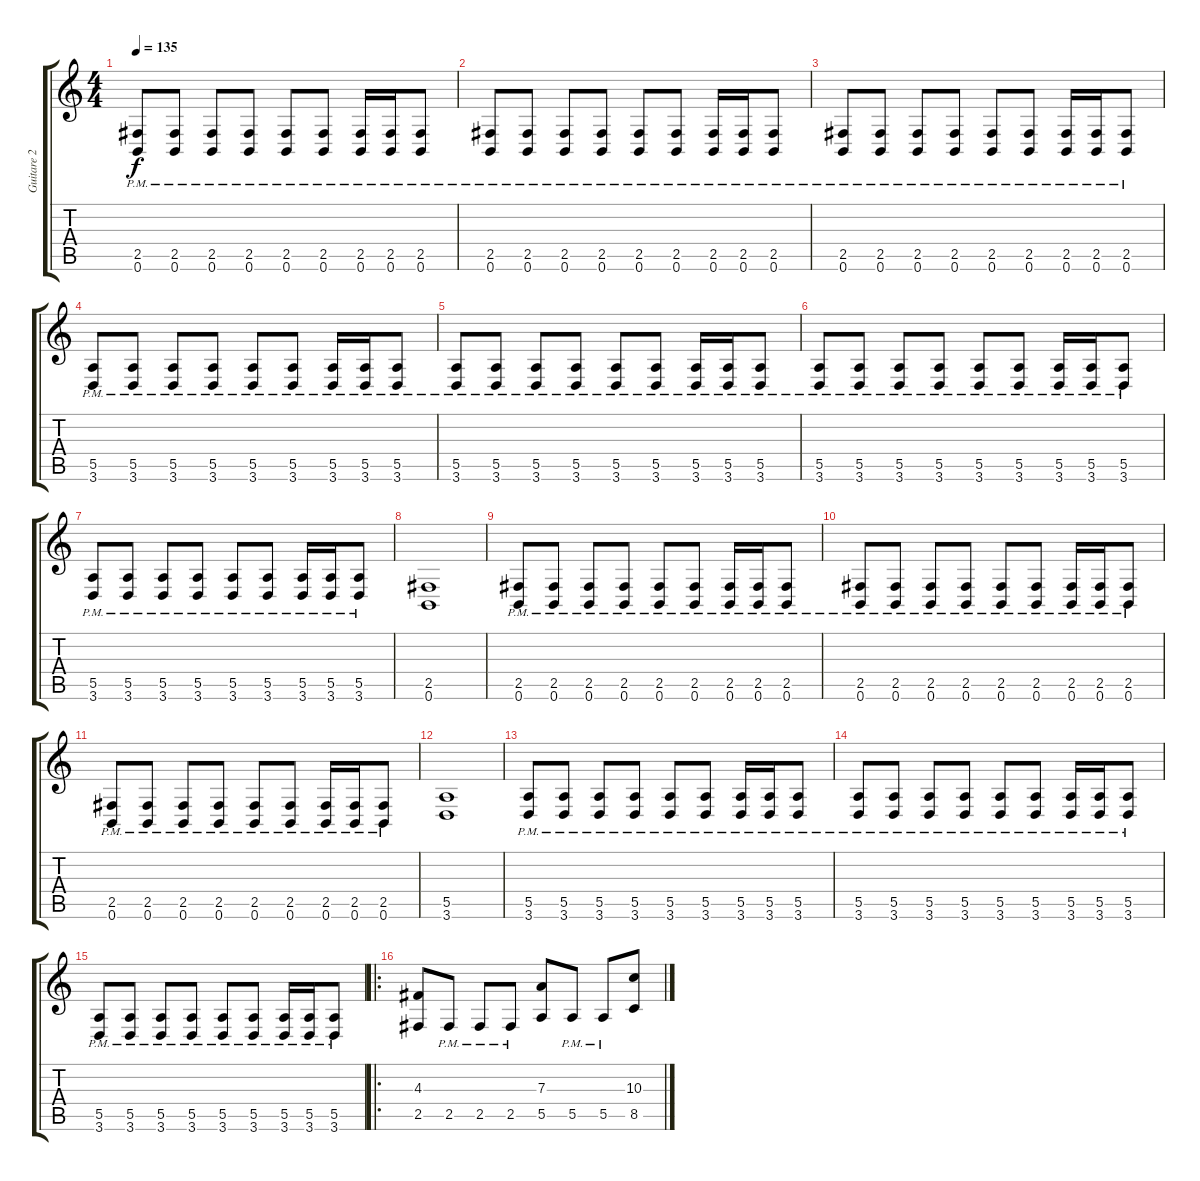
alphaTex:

\track ("Guitare 2" "Guitare 2") {instrument distortionguitar}
\staff {score tabs}
\tuning (B3 Gb3 D3 A2 E2 B1) {hide}
\ts (4 4)
\tempo 135
\clef g2
\ks c
(2.5{pm} 0.6{pm}).8{dy f} (2.5{pm} 0.6{pm}).8 (2.5{pm} 0.6{pm}).8 (2.5{pm} 0.6{pm}).8 (2.5{pm} 0.6{pm}).8 (2.5{pm} 0.6{pm}).8 (2.5{pm} 0.6{pm}).16 (2.5{pm} 0.6{pm}).16 (2.5{pm} 0.6{pm}).8 |
(2.5{pm} 0.6{pm}).8 (2.5{pm} 0.6{pm}).8 (2.5{pm} 0.6{pm}).8 (2.5{pm} 0.6{pm}).8 (2.5{pm} 0.6{pm}).8 (2.5{pm} 0.6{pm}).8 (2.5{pm} 0.6{pm}).16 (2.5{pm} 0.6{pm}).16 (2.5{pm} 0.6{pm}).8 |
(2.5{pm} 0.6{pm}).8 (2.5{pm} 0.6{pm}).8 (2.5{pm} 0.6{pm}).8 (2.5{pm} 0.6{pm}).8 (2.5{pm} 0.6{pm}).8 (2.5{pm} 0.6{pm}).8 (2.5{pm} 0.6{pm}).16 (2.5{pm} 0.6{pm}).16 (2.5{pm} 0.6{pm}).8 |
(5.5{pm} 3.6{pm}).8 (5.5{pm} 3.6{pm}).8 (5.5{pm} 3.6{pm}).8 (5.5{pm} 3.6{pm}).8 (5.5{pm} 3.6{pm}).8 (5.5{pm} 3.6{pm}).8 (5.5{pm} 3.6{pm}).16 (5.5{pm} 3.6{pm}).16 (5.5{pm} 3.6{pm}).8 |
(5.5{pm} 3.6{pm}).8 (5.5{pm} 3.6{pm}).8 (5.5{pm} 3.6{pm}).8 (5.5{pm} 3.6{pm}).8 (5.5{pm} 3.6{pm}).8 (5.5{pm} 3.6{pm}).8 (5.5{pm} 3.6{pm}).16 (5.5{pm} 3.6{pm}).16 (5.5{pm} 3.6{pm}).8 |
(5.5{pm} 3.6{pm}).8 (5.5{pm} 3.6{pm}).8 (5.5{pm} 3.6{pm}).8 (5.5{pm} 3.6{pm}).8 (5.5{pm} 3.6{pm}).8 (5.5{pm} 3.6{pm}).8 (5.5{pm} 3.6{pm}).16 (5.5{pm} 3.6{pm}).16 (5.5{pm} 3.6{pm}).8 |
(5.5{pm} 3.6{pm}).8 (5.5{pm} 3.6{pm}).8 (5.5{pm} 3.6{pm}).8 (5.5{pm} 3.6{pm}).8 (5.5{pm} 3.6{pm}).8 (5.5{pm} 3.6{pm}).8 (5.5{pm} 3.6{pm}).16 (5.5{pm} 3.6{pm}).16 (5.5{pm} 3.6{pm}).8 |
(2.5 0.6).1 |
(2.5{pm} 0.6{pm}).8 (2.5{pm} 0.6{pm}).8 (2.5{pm} 0.6{pm}).8 (2.5{pm} 0.6{pm}).8 (2.5{pm} 0.6{pm}).8 (2.5{pm} 0.6{pm}).8 (2.5{pm} 0.6{pm}).16 (2.5{pm} 0.6{pm}).16 (2.5{pm} 0.6{pm}).8 |
(2.5{pm} 0.6{pm}).8 (2.5{pm} 0.6{pm}).8 (2.5{pm} 0.6{pm}).8 (2.5{pm} 0.6{pm}).8 (2.5{pm} 0.6{pm}).8 (2.5{pm} 0.6{pm}).8 (2.5{pm} 0.6{pm}).16 (2.5{pm} 0.6{pm}).16 (2.5{pm} 0.6{pm}).8 |
(2.5{pm} 0.6{pm}).8 (2.5{pm} 0.6{pm}).8 (2.5{pm} 0.6{pm}).8 (2.5{pm} 0.6{pm}).8 (2.5{pm} 0.6{pm}).8 (2.5{pm} 0.6{pm}).8 (2.5{pm} 0.6{pm}).16 (2.5{pm} 0.6{pm}).16 (2.5{pm} 0.6{pm}).8 |
(5.5 3.6).1 |
(5.5{pm} 3.6{pm}).8 (5.5{pm} 3.6{pm}).8 (5.5{pm} 3.6{pm}).8 (5.5{pm} 3.6{pm}).8 (5.5{pm} 3.6{pm}).8 (5.5{pm} 3.6{pm}).8 (5.5{pm} 3.6{pm}).16 (5.5{pm} 3.6{pm}).16 (5.5{pm} 3.6{pm}).8 |
(5.5{pm} 3.6{pm}).8 (5.5{pm} 3.6{pm}).8 (5.5{pm} 3.6{pm}).8 (5.5{pm} 3.6{pm}).8 (5.5{pm} 3.6{pm}).8 (5.5{pm} 3.6{pm}).8 (5.5{pm} 3.6{pm}).16 (5.5{pm} 3.6{pm}).16 (5.5{pm} 3.6{pm}).8 |
(5.5{pm} 3.6{pm}).8 (5.5{pm} 3.6{pm}).8 (5.5{pm} 3.6{pm}).8 (5.5{pm} 3.6{pm}).8 (5.5{pm} 3.6{pm}).8 (5.5{pm} 3.6{pm}).8 (5.5{pm} 3.6{pm}).16 (5.5{pm} 3.6{pm}).16 (5.5{pm} 3.6{pm}).8 |
\ro
(4.3 2.5).8 2.5{pm}.8 2.5{pm}.8 2.5{pm}.8 (7.3 5.5).8 5.5{pm}.8 5.5{pm}.8 (10.3 8.5).8
